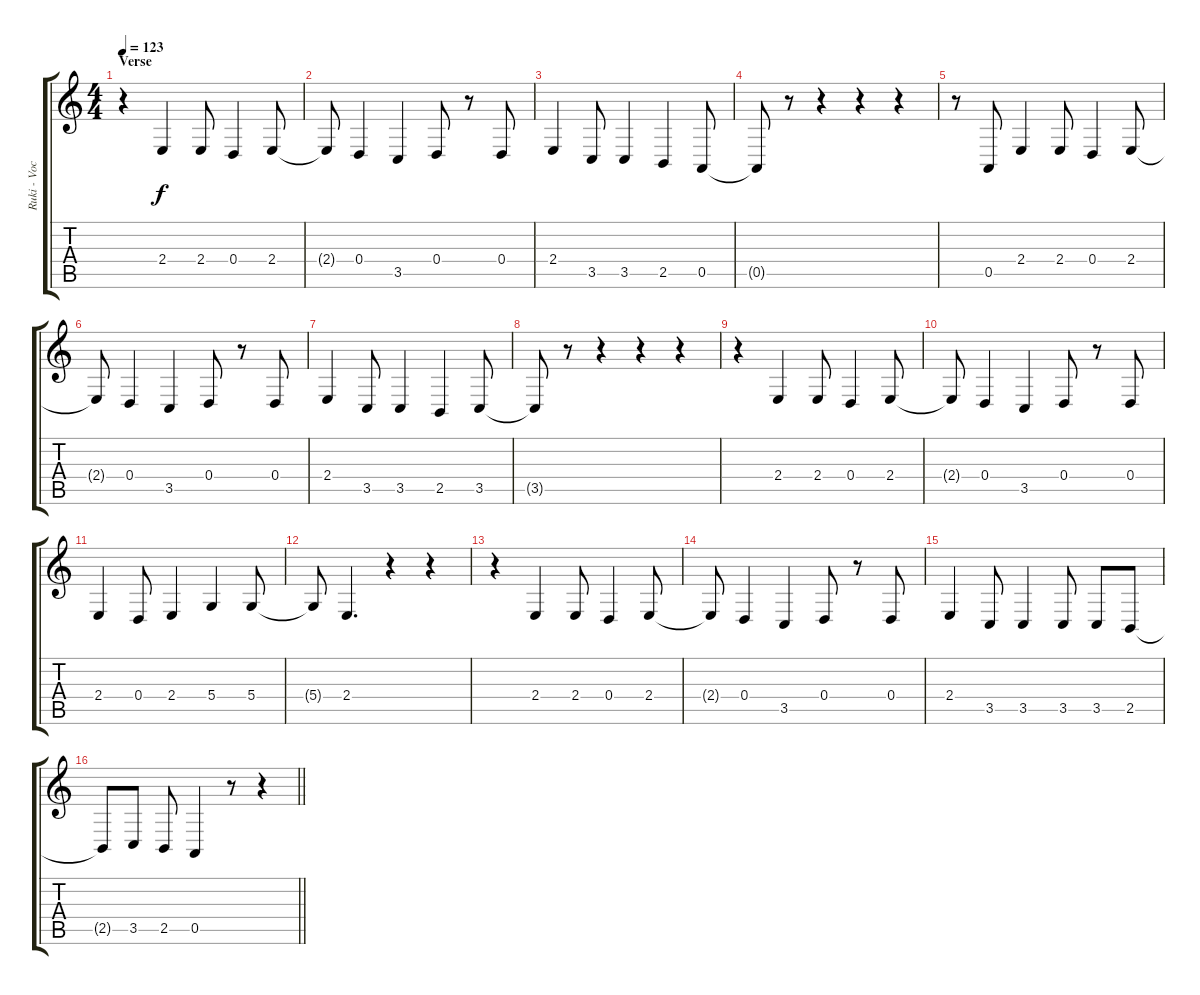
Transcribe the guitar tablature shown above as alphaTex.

\track ("Ruki - Vocals" "Ruki - Voc") {instrument lead6voice}
\staff {score tabs}
\tuning (E4 B3 G3 D3 A2 E2) {hide}
\ts (4 4)
\section ("" "Verse")
\tempo 123
\clef g2
\ks c
r.4{dy f} 2.4.4 2.4.8 0.4.4 2.4.8 |
2.4{t}.8 0.4.4 3.5.4 0.4.8 r.8 0.4.8 |
2.4.4 3.5.8 3.5.4 2.5.4 0.5.8 |
0.5{t}.8 r.8 r.4 r.4 r.4 |
r.8 0.5.8 2.4.4 2.4.8 0.4.4 2.4.8 |
2.4{t}.8 0.4.4 3.5.4 0.4.8 r.8 0.4.8 |
2.4.4 3.5.8 3.5.4 2.5.4 3.5.8 |
3.5{t}.8 r.8 r.4 r.4 r.4 |
r.4 2.4.4 2.4.8 0.4.4 2.4.8 |
2.4{t}.8 0.4.4 3.5.4 0.4.8 r.8 0.4.8 |
2.4.4 0.4.8 2.4.4 5.4.4 5.4.8 |
5.4{t}.8 2.4.4{d} r.4 r.4 |
r.4 2.4.4 2.4.8 0.4.4 2.4.8 |
2.4{t}.8 0.4.4 3.5.4 0.4.8 r.8 0.4.8 |
2.4.4 3.5.8 3.5.4 3.5.8 3.5.8 2.5.8 |
\barLineRight lightlight
2.5{t}.8 3.5.8 2.5.8 0.5.4 r.8 r.4
